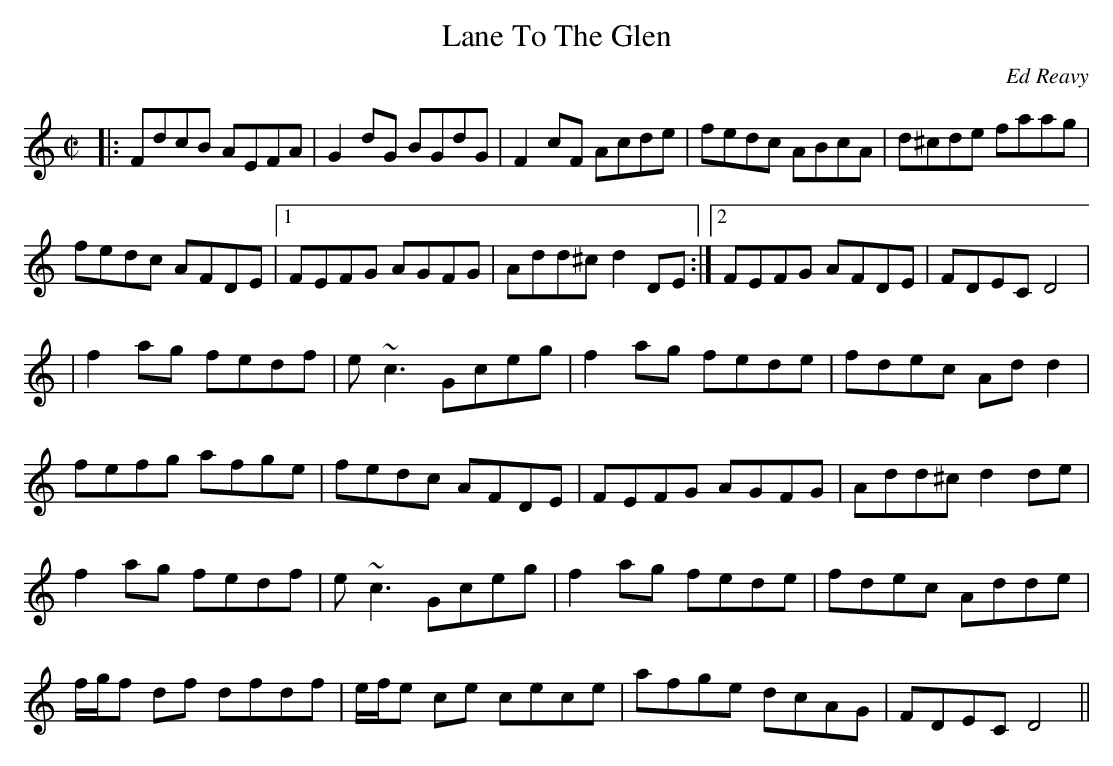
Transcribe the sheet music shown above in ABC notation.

X:1
T:Lane To The Glen
C:Ed Reavy
M:C|
K:Ddor
|: FdcB AEFA | G2dG BGdG | F2cF Acde | fedc ABcA | d^cde faag |
fedc AFDE |1 FEFG AGFG | Add^c d2DE :|2 FEFG AFDE | FDEC D4 |
| f2ag fedf | e~c3 Gceg | f2ag fede | fdec Add2 |
fefg afge | fedc AFDE | FEFG AGFG | Add^c d2de |
f2ag fedf | e~c3 Gceg | f2ag fede | fdec Adde |
f/g/f df dfdf | e/f/e ce cece | afge dcAG | FDEC D4 ||
